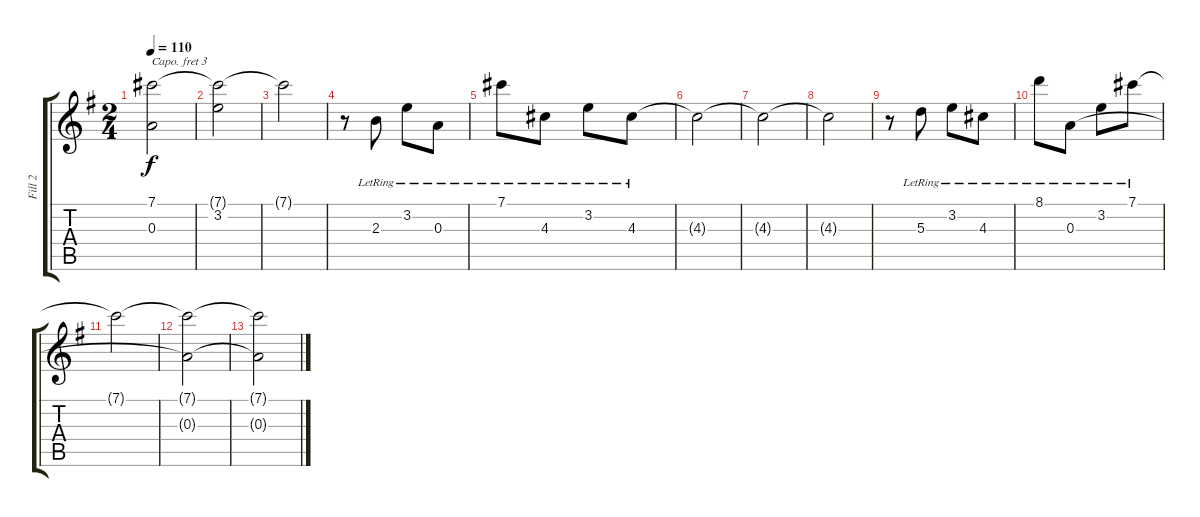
\track ("Fill 2" "Fill 2") {instrument acousticguitarsteel}
\staff {score tabs}
\capo 3
\tuning (Eb4 Bb3 Gb3 Db3 Ab2 Eb2) {hide}
\ts (2 4)
\tempo 110
\clef g2
\ks g
(7.1{t} 0.3{t}).2{dy f} |
(7.1{t} 3.2{t}).2 |
7.1{t}.2 |
r.8 2.3{lr}.8 3.2{lr}.8 0.3{lr}.8 |
7.1{lr}.8 4.3{lr}.8 3.2{lr}.8 4.3{lr}.8 |
4.3{t}.2 |
4.3{t}.2 |
4.3{t}.2 |
r.8 5.3{lr}.8 3.2{lr}.8 4.3{lr}.8 |
8.1{lr}.8 0.3{lr}.8 3.2{lr}.8 7.1{lr}.8 |
7.1{t}.2 |
(7.1{t} 0.3{t}).2 |
(7.1{t} 0.3{t}).2
